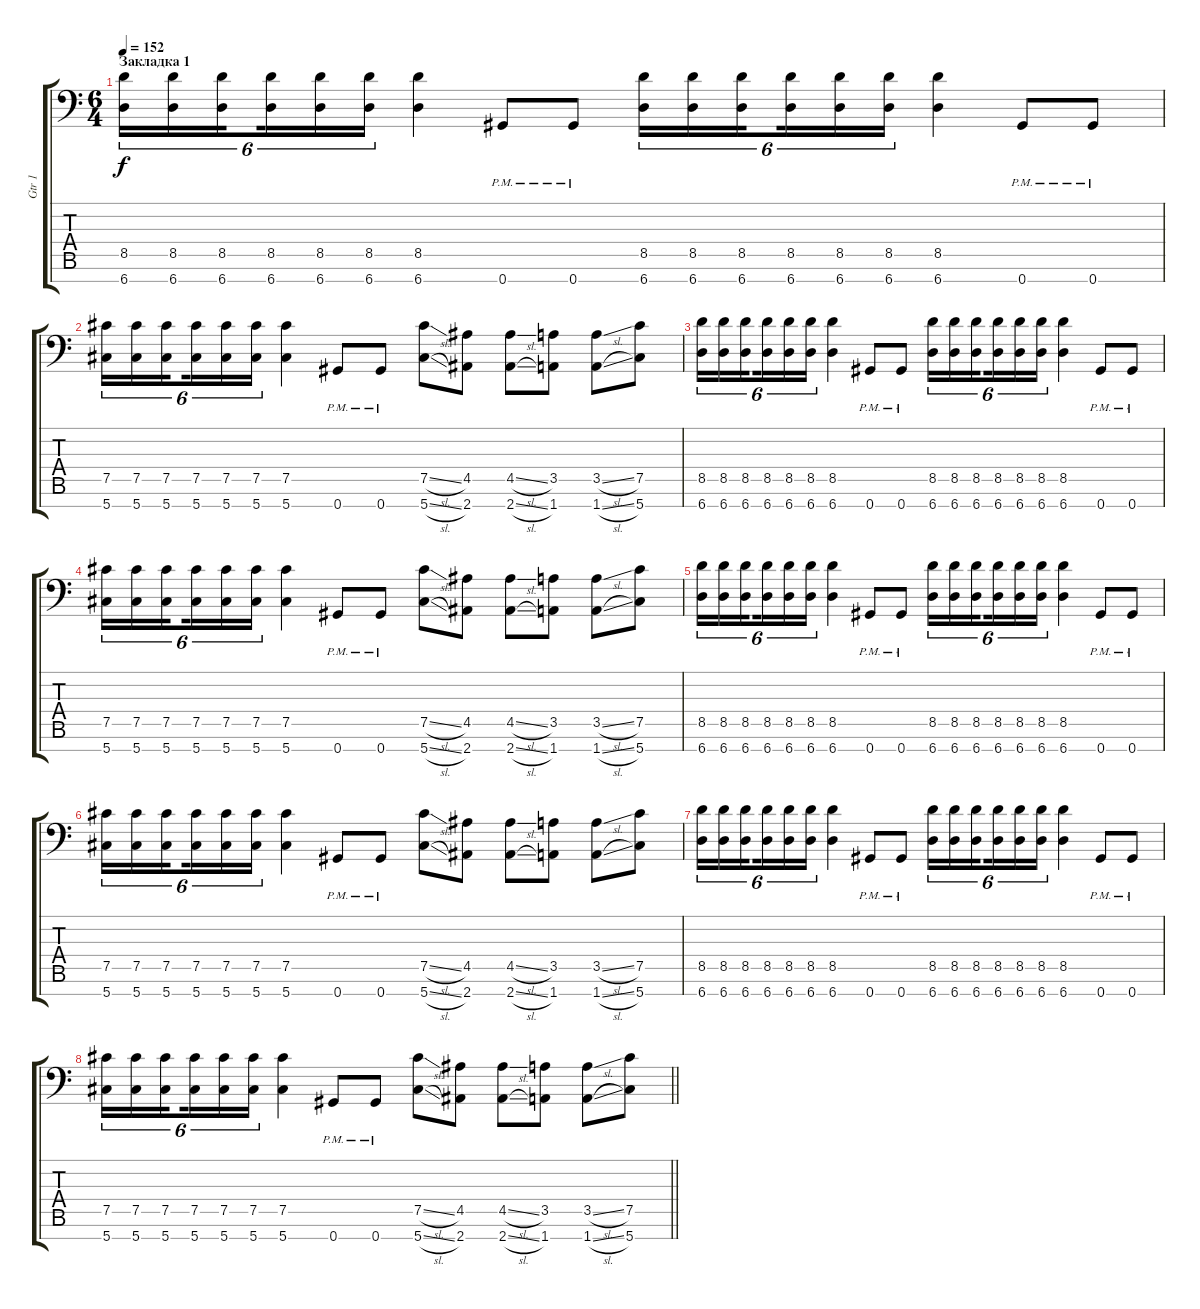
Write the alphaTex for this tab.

\track ("Gtr 1" "Gtr 1") {instrument distortionguitar}
\staff {score tabs}
\tuning (Db4 Ab3 E3 B2 Gb2 Db2 Ab1) {hide}
\ts (6 4)
\section ("" "Закладка 1")
\tempo 152
\clef f4
\ks c
(8.5 6.7).16{tu (6 4) dy f} (8.5 6.7).16{tu (6 4)} (8.5 6.7).16{tu (6 4) beam splitsecondary} (8.5 6.7).16{tu (6 4)} (8.5 6.7).16{tu (6 4)} (8.5 6.7).16{tu (6 4)} (8.5 6.7).4 0.7{pm}.8 0.7{pm}.8 (8.5 6.7).16{tu (6 4)} (8.5 6.7).16{tu (6 4)} (8.5 6.7).16{tu (6 4) beam splitsecondary} (8.5 6.7).16{tu (6 4)} (8.5 6.7).16{tu (6 4)} (8.5 6.7).16{tu (6 4)} (8.5 6.7).4 0.7{pm}.8 0.7{pm}.8 |
(7.5 5.7).16{tu (6 4)} (7.5 5.7).16{tu (6 4)} (7.5 5.7).16{tu (6 4) beam splitsecondary} (7.5 5.7).16{tu (6 4)} (7.5 5.7).16{tu (6 4)} (7.5 5.7).16{tu (6 4)} (7.5 5.7).4 0.7{pm}.8 0.7{pm}.8 (7.5{sl} 5.7{sl}).8 (4.5 2.7).8 (4.5{sl} 2.7{sl}).8 (3.5 1.7).8 (3.5{sl} 1.7{sl}).8 (7.5 5.7).8 |
(8.5 6.7).16{tu (6 4)} (8.5 6.7).16{tu (6 4)} (8.5 6.7).16{tu (6 4) beam splitsecondary} (8.5 6.7).16{tu (6 4)} (8.5 6.7).16{tu (6 4)} (8.5 6.7).16{tu (6 4)} (8.5 6.7).4 0.7{pm}.8 0.7{pm}.8 (8.5 6.7).16{tu (6 4)} (8.5 6.7).16{tu (6 4)} (8.5 6.7).16{tu (6 4) beam splitsecondary} (8.5 6.7).16{tu (6 4)} (8.5 6.7).16{tu (6 4)} (8.5 6.7).16{tu (6 4)} (8.5 6.7).4 0.7{pm}.8 0.7{pm}.8 |
(7.5 5.7).16{tu (6 4)} (7.5 5.7).16{tu (6 4)} (7.5 5.7).16{tu (6 4) beam splitsecondary} (7.5 5.7).16{tu (6 4)} (7.5 5.7).16{tu (6 4)} (7.5 5.7).16{tu (6 4)} (7.5 5.7).4 0.7{pm}.8 0.7{pm}.8 (7.5{sl} 5.7{sl}).8 (4.5 2.7).8 (4.5{sl} 2.7{sl}).8 (3.5 1.7).8 (3.5{sl} 1.7{sl}).8 (7.5 5.7).8 |
(8.5 6.7).16{tu (6 4)} (8.5 6.7).16{tu (6 4)} (8.5 6.7).16{tu (6 4) beam splitsecondary} (8.5 6.7).16{tu (6 4)} (8.5 6.7).16{tu (6 4)} (8.5 6.7).16{tu (6 4)} (8.5 6.7).4 0.7{pm}.8 0.7{pm}.8 (8.5 6.7).16{tu (6 4)} (8.5 6.7).16{tu (6 4)} (8.5 6.7).16{tu (6 4) beam splitsecondary} (8.5 6.7).16{tu (6 4)} (8.5 6.7).16{tu (6 4)} (8.5 6.7).16{tu (6 4)} (8.5 6.7).4 0.7{pm}.8 0.7{pm}.8 |
(7.5 5.7).16{tu (6 4)} (7.5 5.7).16{tu (6 4)} (7.5 5.7).16{tu (6 4) beam splitsecondary} (7.5 5.7).16{tu (6 4)} (7.5 5.7).16{tu (6 4)} (7.5 5.7).16{tu (6 4)} (7.5 5.7).4 0.7{pm}.8 0.7{pm}.8 (7.5{sl} 5.7{sl}).8 (4.5 2.7).8 (4.5{sl} 2.7{sl}).8 (3.5 1.7).8 (3.5{sl} 1.7{sl}).8 (7.5 5.7).8 |
(8.5 6.7).16{tu (6 4)} (8.5 6.7).16{tu (6 4)} (8.5 6.7).16{tu (6 4) beam splitsecondary} (8.5 6.7).16{tu (6 4)} (8.5 6.7).16{tu (6 4)} (8.5 6.7).16{tu (6 4)} (8.5 6.7).4 0.7{pm}.8 0.7{pm}.8 (8.5 6.7).16{tu (6 4)} (8.5 6.7).16{tu (6 4)} (8.5 6.7).16{tu (6 4) beam splitsecondary} (8.5 6.7).16{tu (6 4)} (8.5 6.7).16{tu (6 4)} (8.5 6.7).16{tu (6 4)} (8.5 6.7).4 0.7{pm}.8 0.7{pm}.8 |
\barLineRight lightlight
(7.5 5.7).16{tu (6 4)} (7.5 5.7).16{tu (6 4)} (7.5 5.7).16{tu (6 4) beam splitsecondary} (7.5 5.7).16{tu (6 4)} (7.5 5.7).16{tu (6 4)} (7.5 5.7).16{tu (6 4)} (7.5 5.7).4 0.7{pm}.8 0.7{pm}.8 (7.5{sl} 5.7{sl}).8 (4.5 2.7).8 (4.5{sl} 2.7{sl}).8 (3.5 1.7).8 (3.5{sl} 1.7{sl}).8 (7.5 5.7).8
